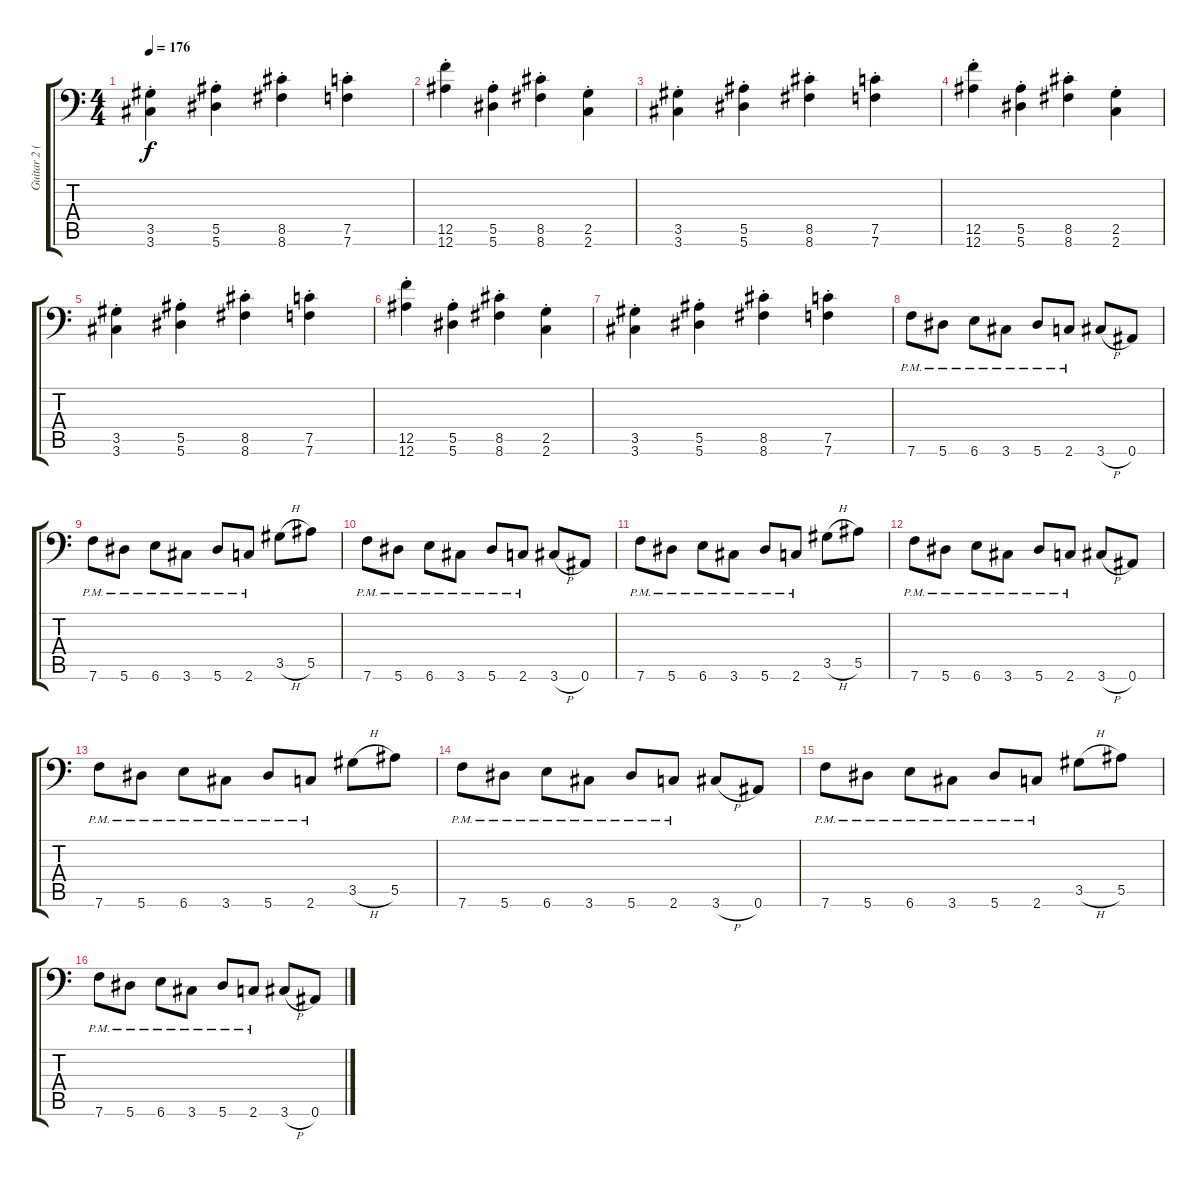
\track ("Guitar 2 (Right Guitar)" "Guitar 2 (") {instrument distortionguitar}
\staff {score tabs}
\tuning (C4 G3 Eb3 Bb2 F2 Bb1) {hide}
\ts (4 4)
\tempo 176
\clef f4
\ks c
(3.5{st} 3.6{st}).4{dy f} (5.5{st} 5.6{st}).4 (8.5{st} 8.6{st}).4 (7.5{st} 7.6{st}).4 |
(12.5{st} 12.6{st}).4 (5.5{st} 5.6{st}).4 (8.5{st} 8.6{st}).4 (2.5{st} 2.6{st}).4 |
(3.5{st} 3.6{st}).4 (5.5{st} 5.6{st}).4 (8.5{st} 8.6{st}).4 (7.5{st} 7.6{st}).4 |
(12.5{st} 12.6{st}).4 (5.5{st} 5.6{st}).4 (8.5{st} 8.6{st}).4 (2.5{st} 2.6{st}).4 |
(3.5{st} 3.6{st}).4 (5.5{st} 5.6{st}).4 (8.5{st} 8.6{st}).4 (7.5{st} 7.6{st}).4 |
(12.5{st} 12.6{st}).4 (5.5{st} 5.6{st}).4 (8.5{st} 8.6{st}).4 (2.5{st} 2.6{st}).4 |
(3.5{st} 3.6{st}).4 (5.5{st} 5.6{st}).4 (8.5{st} 8.6{st}).4 (7.5{st} 7.6{st}).4 |
7.6{pm}.8 5.6{pm}.8 6.6{pm}.8 3.6{pm}.8 5.6{pm}.8 2.6{pm}.8 3.6{h}.8 0.6.8 |
7.6{pm}.8 5.6{pm}.8 6.6{pm}.8 3.6{pm}.8 5.6{pm}.8 2.6{pm}.8 3.5{h}.8 5.5.8 |
7.6{pm}.8 5.6{pm}.8 6.6{pm}.8 3.6{pm}.8 5.6{pm}.8 2.6{pm}.8 3.6{h}.8 0.6.8 |
7.6{pm}.8 5.6{pm}.8 6.6{pm}.8 3.6{pm}.8 5.6{pm}.8 2.6{pm}.8 3.5{h}.8 5.5.8 |
7.6{pm}.8 5.6{pm}.8 6.6{pm}.8 3.6{pm}.8 5.6{pm}.8 2.6{pm}.8 3.6{h}.8 0.6.8 |
7.6{pm}.8 5.6{pm}.8 6.6{pm}.8 3.6{pm}.8 5.6{pm}.8 2.6{pm}.8 3.5{h}.8 5.5.8 |
7.6{pm}.8 5.6{pm}.8 6.6{pm}.8 3.6{pm}.8 5.6{pm}.8 2.6{pm}.8 3.6{h}.8 0.6.8 |
7.6{pm}.8 5.6{pm}.8 6.6{pm}.8 3.6{pm}.8 5.6{pm}.8 2.6{pm}.8 3.5{h}.8 5.5.8 |
7.6{pm}.8 5.6{pm}.8 6.6{pm}.8 3.6{pm}.8 5.6{pm}.8 2.6{pm}.8 3.6{h}.8 0.6.8
